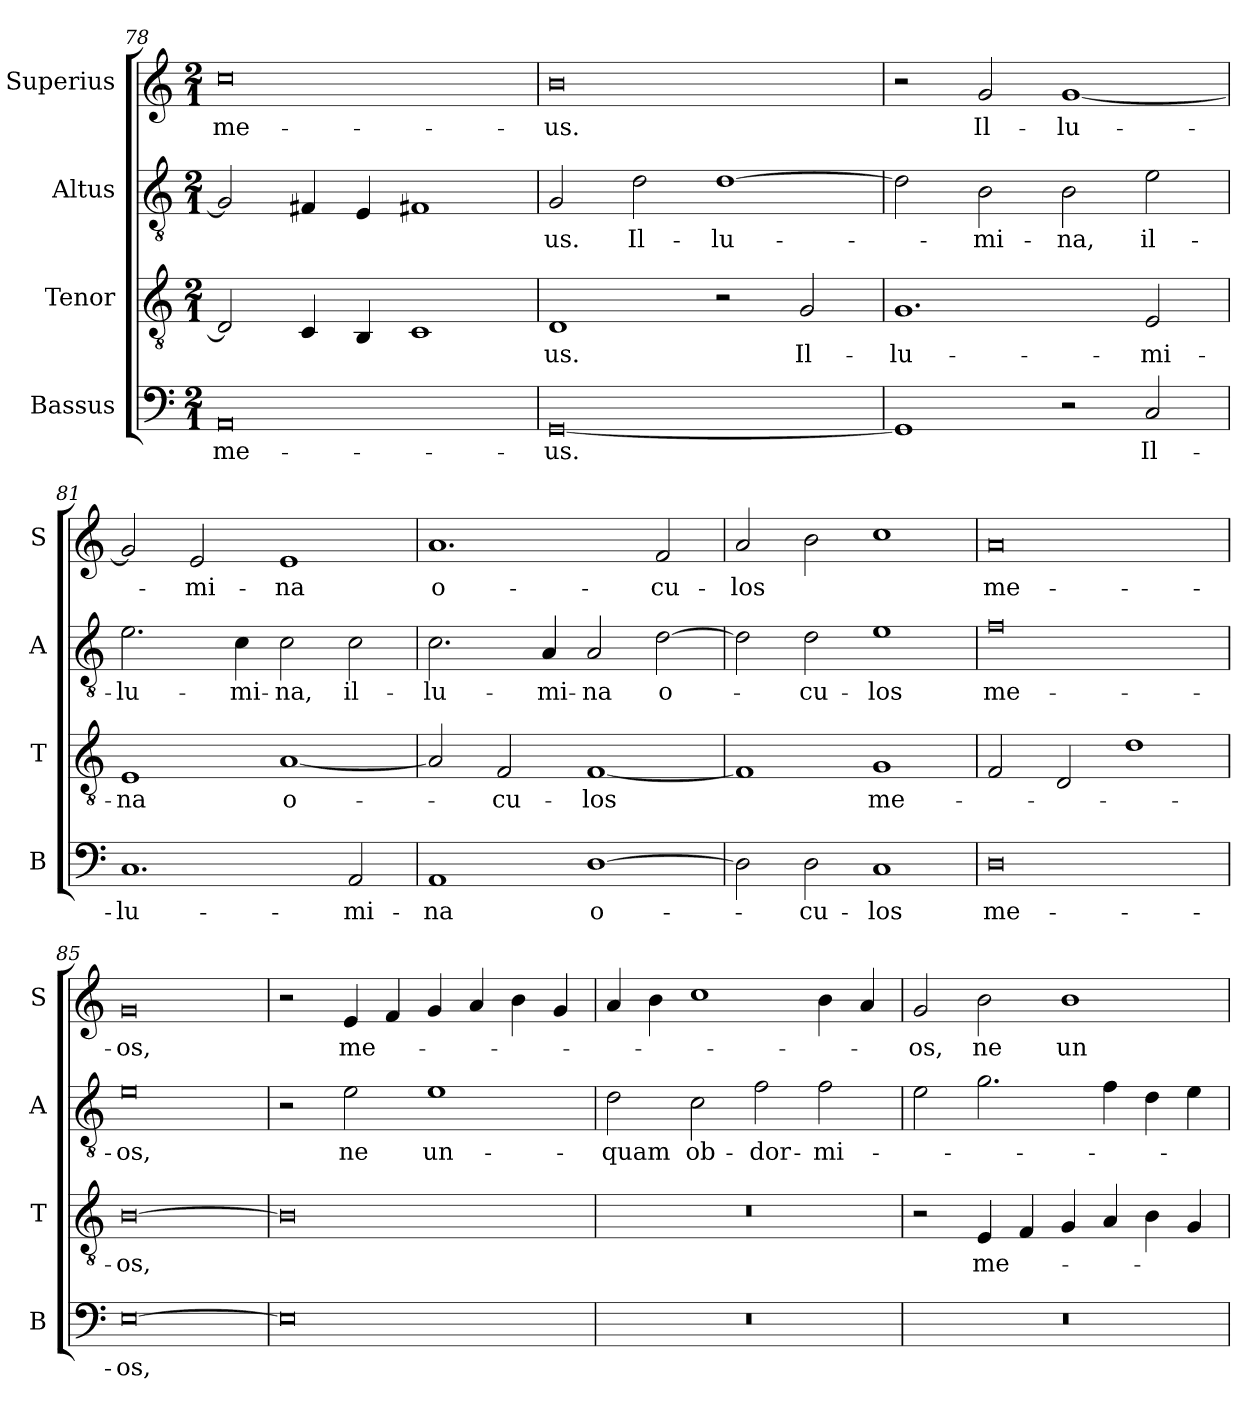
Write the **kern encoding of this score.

**kern	**text	**kern	**text	**kern	**text	**kern	**text
*part4	*part4	*part3	*part3	*part2	*part2	*part1	*part1
*staff4	*staff4	*staff3	*staff3	*staff2	*staff2	*staff1	*staff1
*I"Bassus	*	*I"Tenor	*	*I"Altus	*	*I"Superius	*
*I'B	*	*I'T	*	*I'A	*	*I'S	*
*clefF4	*	*clefGv2	*	*clefGv2	*	*clefG2	*
*k[]	*	*k[]	*	*k[]	*	*k[]	*
*M2/1	*	*M2/1	*	*M2/1	*	*M2/1	*
=78	=78	=78	=78	=78	=78	=78	=78
0AA	me-	2D]	.	2G]	.	0cc	me-
.	.	4C	.	4F#X	.	.	.
.	.	4BB	.	4E	.	.	.
.	.	1C	.	1F#X	.	.	.
=79	=79	=79	=79	=79	=79	=79	=79
[0GG	-us.	1D	-us.	2G	-us.	0b	-us.
.	.	.	.	2d	Il-	.	.
.	.	2r	.	[1d	-lu-	.	.
.	.	2G	Il-	.	.	.	.
=80	=80	=80	=80	=80	=80	=80	=80
1GG]	.	1.G	-lu-	2d]	.	2r	.
.	.	.	.	2B	-mi-	2g	Il-
2r	.	.	.	2B	-na,	[1g	-lu-
2C	Il-	2E	-mi-	2e	il-	.	.
=81	=81	=81	=81	=81	=81	=81	=81
1.C	-lu-	1E	-na	2.e	-lu-	2g]	.
.	.	.	.	.	.	2e	-mi-
.	.	.	.	4c	-mi-	.	.
.	.	[1A	o-	2c	-na,	1e	-na
2AA	-mi-	.	.	2c	il-	.	.
=82	=82	=82	=82	=82	=82	=82	=82
1AA	-na	2A]	.	2.c	-lu-	1.a	o-
.	.	2F	-cu-	.	.	.	.
.	.	.	.	4A	-mi-	.	.
[1D	o-	[1F	-los	2A	-na	.	.
.	.	.	.	[2d	o-	2f	-cu-
=83	=83	=83	=83	=83	=83	=83	=83
2D]	.	1F]	.	2d]	.	2a	-los
2D	-cu-	.	.	2d	-cu-	2b	.
1C	-los	1G	me-	1e	-los	1cc	.
=84	=84	=84	=84	=84	=84	=84	=84
0D	me-	2F	.	0f	me-	0a	me-
.	.	2D	.	.	.	.	.
.	.	1d	.	.	.	.	.
=85	=85	=85	=85	=85	=85	=85	=85
[0E	-os,	[0B	-os,	0e	-os,	0g	-os,
=86	=86	=86	=86	=86	=86	=86	=86
0E]	.	0B]	.	2r	.	2r	.
.	.	.	.	2e	ne	4e	me-
.	.	.	.	.	.	4f	.
.	.	.	.	1e	un-	4g	.
.	.	.	.	.	.	4a	.
.	.	.	.	.	.	4b	.
.	.	.	.	.	.	4g	.
=87	=87	=87	=87	=87	=87	=87	=87
0r	.	0r	.	2d	-quam	4a	.
.	.	.	.	.	.	4b	.
.	.	.	.	2c	ob-	1cc	.
.	.	.	.	2f	-dor-	.	.
.	.	.	.	2f	-mi-	4b	.
.	.	.	.	.	.	4a	.
=88	=88	=88	=88	=88	=88	=88	=88
0r	.	2r	.	2e	.	2g	-os,
.	.	4E	me-	2.g	.	2b	ne
.	.	4F	.	.	.	.	.
.	.	4G	.	.	.	1b	un-
.	.	4A	.	4f	.	.	.
.	.	4B	.	4d	.	.	.
.	.	4G	.	4e	.	.	.
=	=	=	=	=	=	=	=
*-	*-	*-	*-	*-	*-	*-	*-
